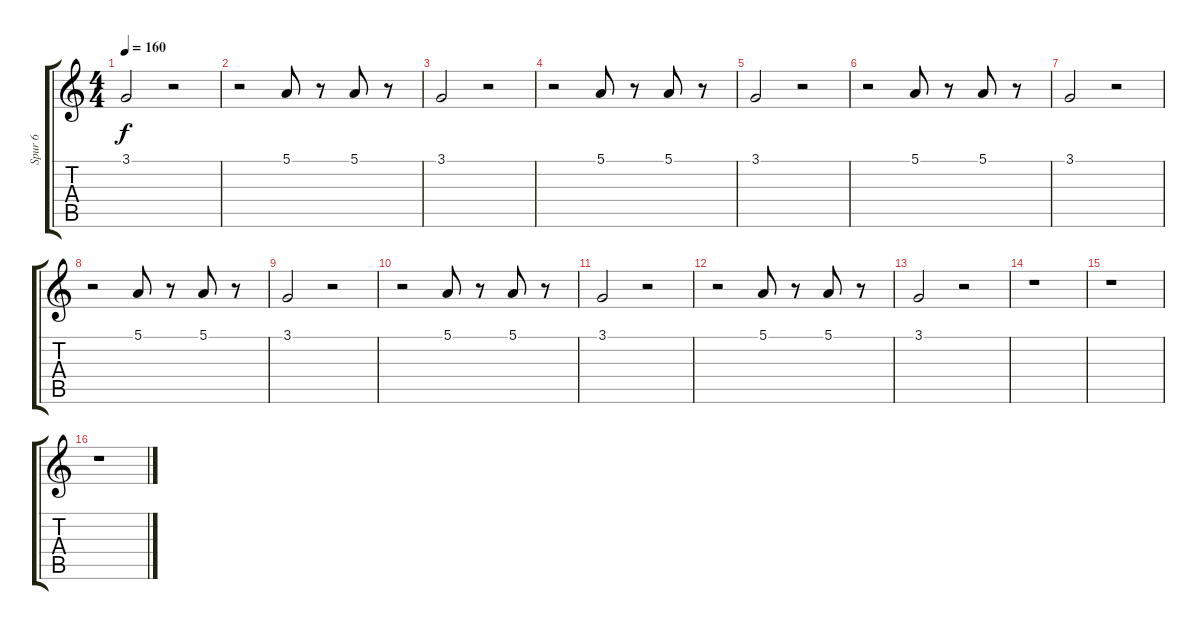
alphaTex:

\track ("Spur 6" "Spur 6") {instrument lead1square}
\staff {score tabs}
\tuning (E4 B3 G3 D3 A2 E2) {hide}
\ts (4 4)
\tempo 160
\clef g2
\ks c
3.1.2{dy f} r.2 |
r.2 5.1.8 r.8 5.1.8 r.8 |
3.1.2 r.2 |
r.2 5.1.8 r.8 5.1.8 r.8 |
3.1.2 r.2 |
r.2 5.1.8 r.8 5.1.8 r.8 |
3.1.2 r.2 |
r.2 5.1.8 r.8 5.1.8 r.8 |
3.1.2 r.2 |
r.2 5.1.8 r.8 5.1.8 r.8 |
3.1.2 r.2 |
r.2 5.1.8 r.8 5.1.8 r.8 |
3.1.2 r.2 |
r.1 |
r.1 |
r.1
